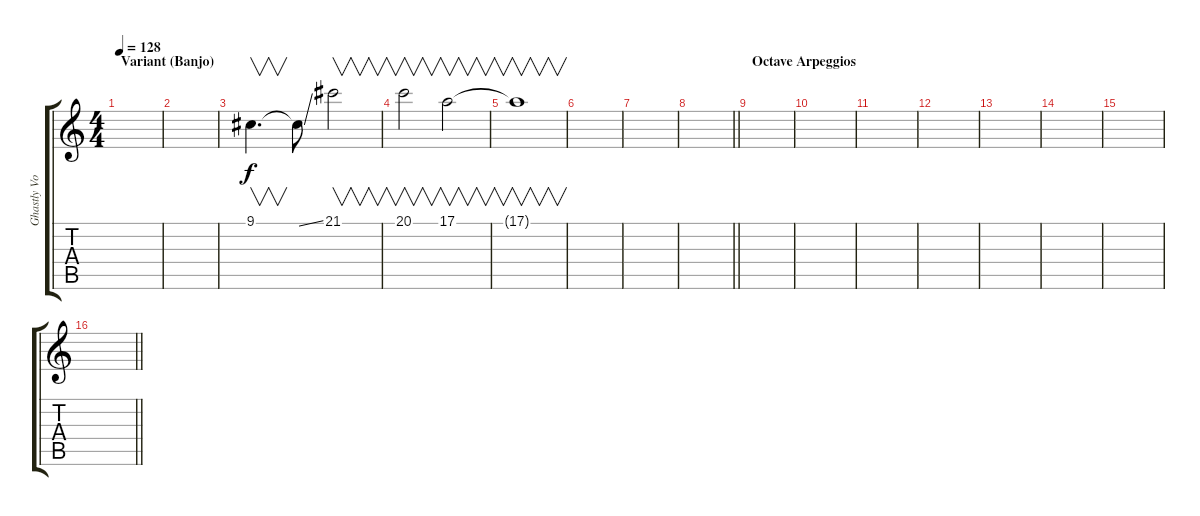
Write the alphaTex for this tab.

\track ("Ghastly Voices" "Ghastly Vo") {instrument choiraahs}
\staff {score tabs}
\tuning (E4 B3 G3 D3 A2 E2) {hide}
\ts (4 4)
\section ("" "Variant (Banjo)")
\tempo 128
\clef g2
\ks c
|
|
9.1.4{v d} 9.1{ss t}.8 21.1.2{v} |
20.1.2{v} 17.1.2{v} |
17.1{t}.1{v} |
|
|
\barLineRight lightlight
|
\section ("" "Octave Arpeggios")
|
|
|
|
|
|
|
\barLineRight lightlight
